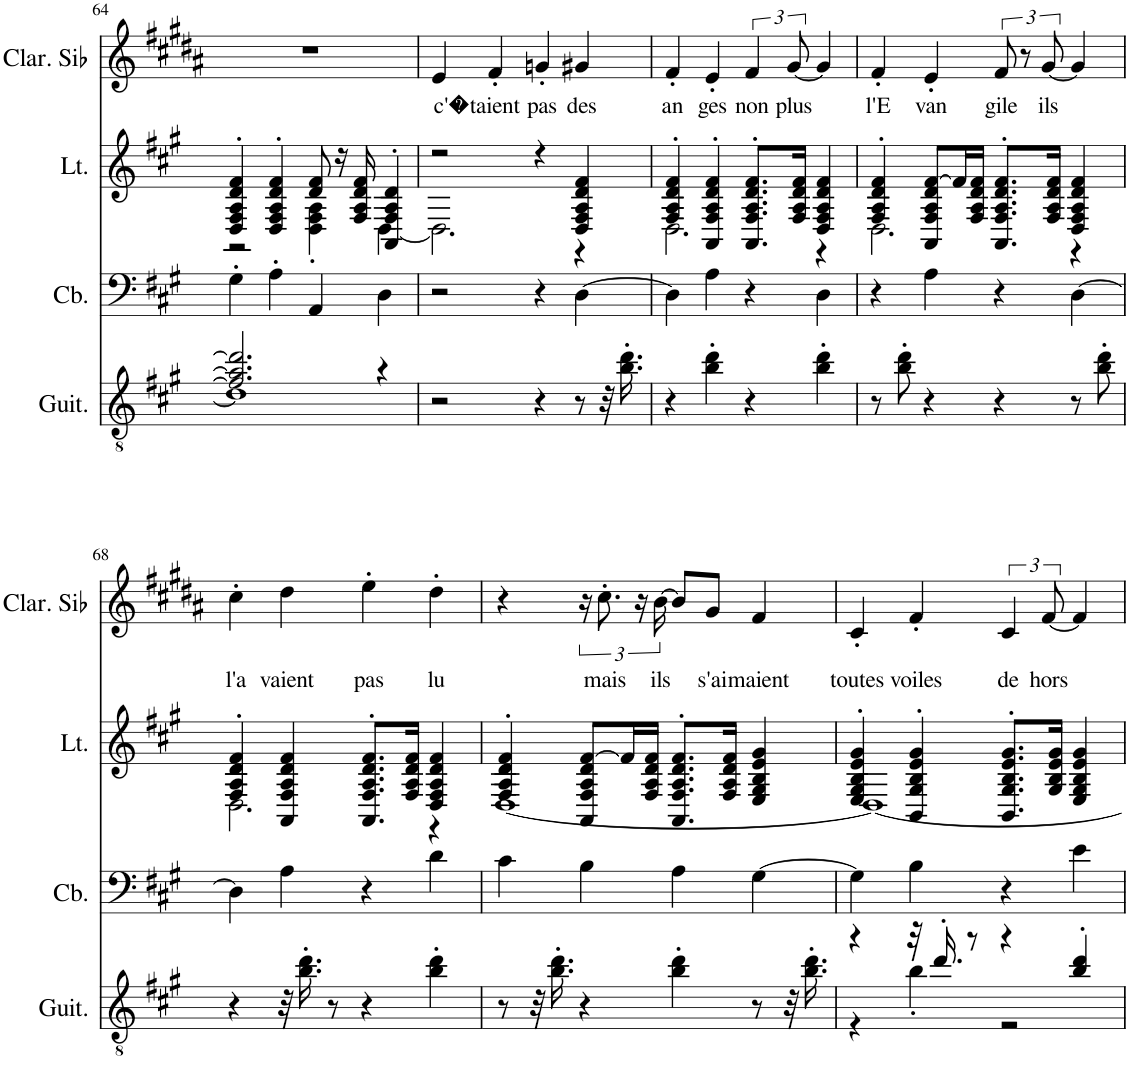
**kern	**kern	**kern	**kern	**text
*part4	*part3	*part2	*part1	*part1
*staff4	*staff3	*staff2	*staff1	*staff1
*I"Guitare acoustique, Gtr Jazz	*I"Contrebasse, CtreBass	*I"Luth, Gtr Acc	*I"Clarinette en Sib	*
*I'Guit.	*I'Cb.	*I'Lt.	*I'Clar. Sib	*
!!LO:PB:g=z
*clefGv2	*clefF4	*clefG2	*clefG2	*
*	*Trd7c12	*	*Trd1c2	*
*k[f#c#g#]	*k[f#c#g#]	*k[f#c#g#]	*k[f#c#g#d#a#]	*
*M4/4	*M4/4	*M4/4	*M4/4	*
=64	=64	=64	=64	=64
*^	*	*^	*	*
2.f#/] 2.a/] 2.dd/]	1d]	4G#'\	4D/' 4F#/' 4A/' 4d/' 4f#/'	2r	1r	.
.	.	4A'\	4D/' 4F#/' 4A/' 4d/' 4f#/'	.	.	.
.	.	4AA/	8d/ 8f#/	4D\' 4F#\' 4A\'	.	.
.	.	.	16r	.	.	.
.	.	.	16F#/ 16A/ 16d/ 16f#/	.	.	.
4r	.	4D\	4AA/' 4F#/' 4A/' 4d/'	[4D\	.	.
*v	*v	*	*	*	*	*
=65	=65	=65	=65	=65	=65
!	!	!	!	!	!LO:LY:b
2r	2r	2r	2.D\]	4e/	c'�
!	!	!	!	!	!LO:LY:b
.	.	.	.	4f#'/	taient
!	!	!	!	!	!LO:LY:b
4r	4r	4r	.	4gn'/	pas
!	!	!	!	!	!LO:LY:b
8r	[4D\	4D/ 4F#/ 4A/ 4d/ 4f#/	4r	4g#X/	des
32r	.	.	.	.	.
16.b\' 16.dd\'	.	.	.	.	.
=66	=66	=66	=66	=66	=66
!	!	!	!	!	!LO:LY:b
4r	4D\]	4F#/' 4A/' 4d/' 4f#/'	2.D\	4f#'/	an
!	!	!	!	!	!LO:LY:b
4b\' 4dd\'	4A\	4AA/' 4F#/' 4A/' 4d/' 4f#/'	.	4e'/	ges
!	!	!	!	!	!LO:LY:b
4r	4r	8.AA/' 8.F#/' 8.A/' 8.d/' 8.f#/'L	.	6f#/	non
!	!	!	!	!	!LO:LY:b
.	.	.	.	[12g#/	plus
.	.	16F#/ 16A/ 16d/ 16f#/Jk	.	.	.
4b\' 4dd\'	4D\	4D/ 4F#/ 4A/ 4d/ 4f#/	4r	4g#/]	.
=67	=67	=67	=67	=67	=67
!	!	!	!	!	!LO:LY:b
8r	4r	4F#/' 4A/' 4d/' 4f#/'	2.D\	4f#'/	l'E
8b\' 8dd\'	.	.	.	.	.
!	!	!	!	!	!LO:LY:b
4r	4A\	8AA/ 8F#/ 8A/ 8d/ [8f#/L	.	4e'/	van
.	.	16f#/L]	.	.	.
.	.	16F#/ 16A/ 16d/ 16f#/JJ	.	.	.
!	!	!	!	!	!LO:LY:b
4r	4r	8.AA/' 8.F#/' 8.A/' 8.d/' 8.f#/'L	.	12f#/	gile
.	.	.	.	12r	.
!	!	!	!	!	!LO:LY:b
.	.	.	.	[12g#/	ils
.	.	16F#/ 16A/ 16d/ 16f#/Jk	.	.	.
8r	[4D\	4D/ 4F#/ 4A/ 4d/ 4f#/	4r	4g#/]	.
8b\' 8dd\'	.	.	.	.	.
!!LO:LB:g=z
=68	=68	=68	=68	=68	=68
!	!	!	!	!	!LO:LY:b
4r	4D\]	4F#/' 4A/' 4d/' 4f#/'	2.D\	4cc#'\	l'a
!	!	!	!	!	!LO:LY:b
32r	4A\	4AA/ 4F#/ 4A/ 4d/ 4f#/	.	4dd#\	vaient
16.b\' 16.dd\'	.	.	.	.	.
8r	.	.	.	.	.
!	!	!	!	!	!LO:LY:b
4r	4r	8.AA/' 8.F#/' 8.A/' 8.d/' 8.f#/'L	.	4ee'\	pas
.	.	16F#/ 16A/ 16d/ 16f#/Jk	.	.	.
!	!	!	!	!	!LO:LY:b
4b\' 4dd\'	4d\	4D/ 4F#/ 4A/ 4d/ 4f#/	4r	4dd#'\	lu
=69	=69	=69	=69	=69	=69
8r	4c#\	4F#/' 4A/' 4d/' 4f#/'	[1D	4r	.
32r	.	.	.	.	.
16.b\' 16.dd\'	.	.	.	.	.
4r	4B\	8AA/ 8F#/ 8A/ 8d/ [8f#/L	.	24r	.
!	!	!	!	!	!LO:LY:b
.	.	.	.	12.cc#'\	mais
.	.	16f#/L]	.	.	.
.	.	.	.	24r	.
.	.	16F#/ 16A/ 16d/ 16f#/JJ	.	.	.
!	!	!	!	!	!LO:LY:b
.	.	.	.	[24b\	ils
4b\' 4dd\'	4A\	8.AA/' 8.F#/' 8.A/' 8.d/' 8.f#/'L	.	8b/L]	.
!	!	!	!	!	!LO:LY:b
.	.	.	.	8g#/J	s'ai
.	.	16F#/ 16A/ 16d/ 16f#/Jk	.	.	.
!	!	!	!	!	!LO:LY:b
8r	[4G#\	4E/ 4G#/ 4B/ 4e/ 4g#/	.	4f#/	maient
32r	.	.	.	.	.
16.b\' 16.dd\'	.	.	.	.	.
=70	=70	=70	=70	=70	=70
*^	*	*	*	*	*
!	!	!	!	!	!	!LO:LY:b
4r	4r	4G#\]	4E/' 4G#/' 4B/' 4e/' 4g#/'	1D_	4c#'/	toutes
!	!	!	!	!	!	!LO:LY:b
32r	4b'\	4B\	4BB/' 4G#/' 4B/' 4e/' 4g#/'	.	4f#'/	voiles
16.dd'/	.	.	.	.	.	.
8r	.	.	.	.	.	.
!	!	!	!	!	!	!LO:LY:b
4r	2r	4r	8.BB/' 8.G#/' 8.B/' 8.e/' 8.g#/'L	.	6c#/	de
!	!	!	!	!	!	!LO:LY:b
.	.	.	.	.	[12f#/	hors
.	.	.	16G#/ 16B/ 16e/ 16g#/Jk	.	.	.
4b/' 4dd/'	.	4e\	4E/ 4G#/ 4B/ 4e/ 4g#/	.	4f#/]	.
*v	*v	*	*v	*v	*	*
=	=	=	=	=
*-	*-	*-	*-	*-
